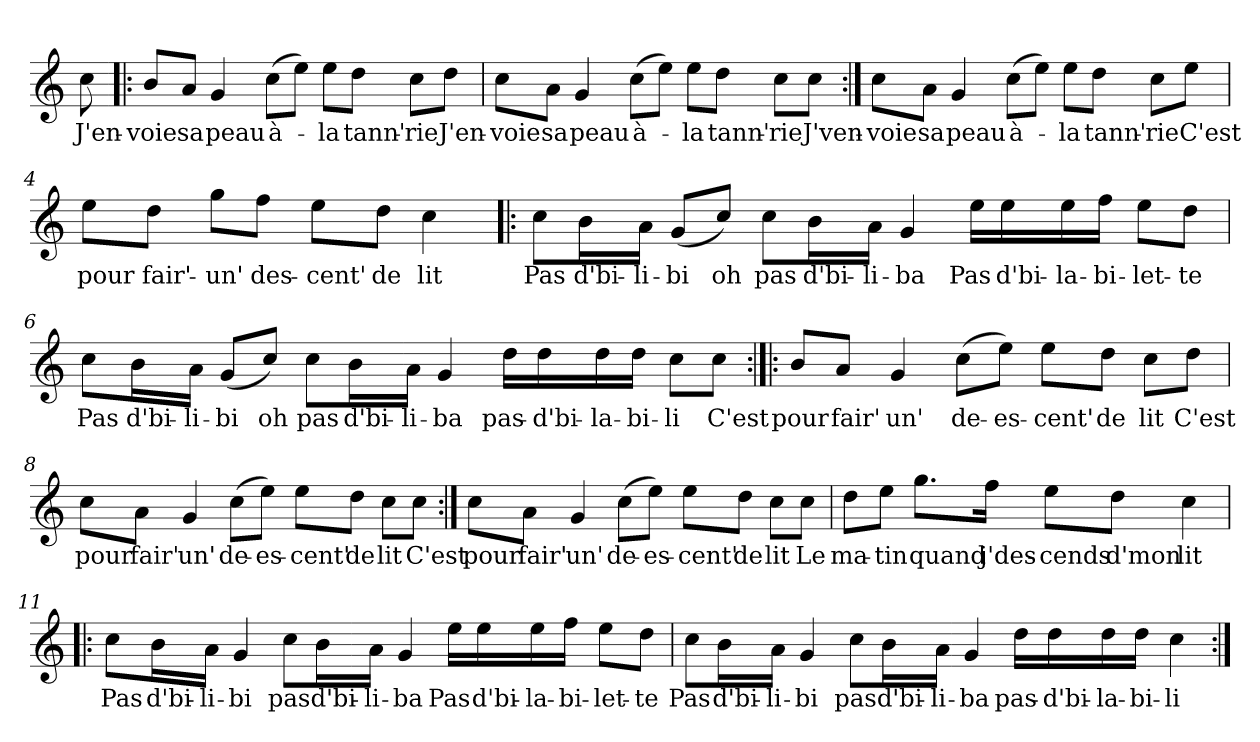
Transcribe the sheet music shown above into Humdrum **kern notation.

**kern	**text
*part1	*part1
*staff1	*staff1
*clefG2	*
*k[]	*
*C:	*
=	=
!	!LO:LY:b
8cc\	J'en-
=1!|:	=1!|:
!	!LO:LY:b
8b/L	-voie
!	!LO:LY:b
8a/J	sa
!	!LO:LY:b
4g/	peau
!	!LO:LY:b
(>8cc\L	à-
8ee\J)	.
!	!LO:LY:b
8ee\L	-la
!	!LO:LY:b
8dd\J	tann'-
!	!LO:LY:b
8cc\L	-rie
!	!LO:LY:b
8dd\J	J'en-
=2	=2
!	!LO:LY:b
8cc\L	-voie
!	!LO:LY:b
8a\J	sa
!	!LO:LY:b
4g/	peau
!	!LO:LY:b
(>8cc\L	à-
8ee\J)	.
!	!LO:LY:b
8ee\L	-la
!	!LO:LY:b
8dd\J	tann'-
!	!LO:LY:b
8cc\L	-rie
!	!LO:LY:b
8cc\J	J'ven-
=3:|!	=3:|!
!	!LO:LY:b
8cc\L	-voie
!	!LO:LY:b
8a\J	sa
!	!LO:LY:b
4g/	peau
!	!LO:LY:b
(>8cc\L	à-
8ee\J)	.
!	!LO:LY:b
8ee\L	-la
!	!LO:LY:b
8dd\J	tann'-
!	!LO:LY:b
8cc\L	-rie
!	!LO:LY:b
8ee\J	C'est
!!LO:LB:g=z
=4	=4
!	!LO:LY:b
8ee\L	pour
!	!LO:LY:b
8dd\J	fair'-
!	!LO:LY:b
8gg\L	-un'
!	!LO:LY:b
8ff\J	des-
!	!LO:LY:b
8ee\L	-cent'
!	!LO:LY:b
8dd\J	de
!	!LO:LY:b
4cc\	lit
=5!|:	=5!|:
!	!LO:LY:b
8cc\L	Pas
!	!LO:LY:b
16b\L	d'bi-
!	!LO:LY:b
16a\JJ	-li-
!	!LO:LY:b
(<8g/L	-bi
!	!LO:LY:b
8cc/J)	oh
!	!LO:LY:b
8cc\L	pas
!	!LO:LY:b
16b\L	d'bi-
!	!LO:LY:b
16a\JJ	-li-
!	!LO:LY:b
4g/	-ba
!	!LO:LY:b
16ee\LL	Pas
!	!LO:LY:b
16ee\	d'bi-
!	!LO:LY:b
16ee\	-la-
!	!LO:LY:b
16ff\JJ	-bi-
!	!LO:LY:b
8ee\L	-let-
!	!LO:LY:b
8dd\J	-te
!!LO:LB:g=z
=6	=6
!	!LO:LY:b
8cc\L	Pas
!	!LO:LY:b
16b\L	d'bi-
!	!LO:LY:b
16a\JJ	-li-
!	!LO:LY:b
(<8g/L	-bi
!	!LO:LY:b
8cc/J)	oh
!	!LO:LY:b
8cc\L	pas
!	!LO:LY:b
16b\L	d'bi-
!	!LO:LY:b
16a\JJ	-li-
!	!LO:LY:b
4g/	-ba
!	!LO:LY:b
16dd\LL	pas-
!	!LO:LY:b
16dd\	-d'bi-
!	!LO:LY:b
16dd\	-la-
!	!LO:LY:b
16dd\JJ	-bi-
!	!LO:LY:b
8cc\L	-li
!	!LO:LY:b
8cc\J	C'est
=7:|!|:	=7:|!|:
!	!LO:LY:b
8b/L	pour
!	!LO:LY:b
8a/J	fair'
!	!LO:LY:b
4g/	un'
!	!LO:LY:b
(>8cc\L	de-
!	!LO:LY:b
8ee\J)	-es-
!	!LO:LY:b
8ee\L	-cent'
!	!LO:LY:b
8dd\J	de
!	!LO:LY:b
8cc\L	lit
!	!LO:LY:b
8dd\J	C'est
!!LO:LB:g=z
=8	=8
!	!LO:LY:b
8cc\L	pour
!	!LO:LY:b
8a\J	fair'
!	!LO:LY:b
4g/	un'
!	!LO:LY:b
(>8cc\L	de-
!	!LO:LY:b
8ee\J)	-es-
!	!LO:LY:b
8ee\L	-cent'
!	!LO:LY:b
8dd\J	de
!	!LO:LY:b
8cc\L	lit
!	!LO:LY:b
8cc\J	C'est
=9:|!	=9:|!
!	!LO:LY:b
8cc\L	pour
!	!LO:LY:b
8a\J	fair'
!	!LO:LY:b
4g/	un'
!	!LO:LY:b
(>8cc\L	de-
!	!LO:LY:b
8ee\J)	-es-
!	!LO:LY:b
8ee\L	-cent'
!	!LO:LY:b
8dd\J	de
!	!LO:LY:b
8cc\L	lit
!	!LO:LY:b
8cc\J	Le
=10	=10
!	!LO:LY:b
8dd\L	ma-
!	!LO:LY:b
8ee\J	-tin
!	!LO:LY:b
8.gg\L	quand
!	!LO:LY:b
16ff\Jk	j'des-
!	!LO:LY:b
8ee\L	-cends
!	!LO:LY:b
8dd\J	d'mon
!	!LO:LY:b
4cc\	lit
!!LO:LB:g=z
=11!|:	=11!|:
!	!LO:LY:b
8cc\L	Pas
!	!LO:LY:b
16b\L	d'bi-
!	!LO:LY:b
16a\JJ	-li-
!	!LO:LY:b
4g/	-bi
!	!LO:LY:b
8cc\L	pas
!	!LO:LY:b
16b\L	d'bi-
!	!LO:LY:b
16a\JJ	-li-
!	!LO:LY:b
4g/	-ba
!	!LO:LY:b
16ee\LL	Pas
!	!LO:LY:b
16ee\	d'bi-
!	!LO:LY:b
16ee\	-la-
!	!LO:LY:b
16ff\JJ	-bi-
!	!LO:LY:b
8ee\L	-let-
!	!LO:LY:b
8dd\J	-te
=12	=12
!	!LO:LY:b
8cc\L	Pas
!	!LO:LY:b
16b\L	d'bi-
!	!LO:LY:b
16a\JJ	-li-
!	!LO:LY:b
4g/	-bi
!	!LO:LY:b
8cc\L	pas
!	!LO:LY:b
16b\L	d'bi-
!	!LO:LY:b
16a\JJ	-li-
!	!LO:LY:b
4g/	-ba
!	!LO:LY:b
16dd\LL	pas-
!	!LO:LY:b
16dd\	-d'bi-
!	!LO:LY:b
16dd\	-la-
!	!LO:LY:b
16dd\JJ	-bi-
!	!LO:LY:b
4cc\	-li
=:|!	=:|!
*-	*-
